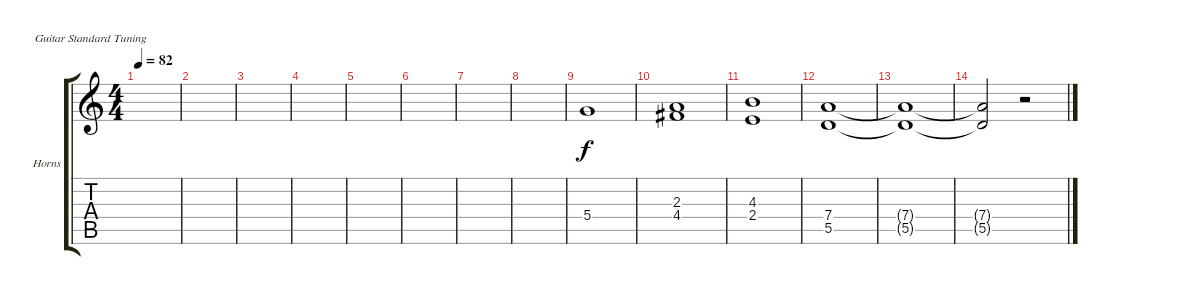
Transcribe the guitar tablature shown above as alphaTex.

\defaultSystemsLayout 4
\bracketExtendMode groupsimilarinstruments
\firstSystemTrackNameOrientation horizontal
\otherSystemsTrackNameOrientation horizontal
\track ("Horns 2" "Horns") {instrument acousticguitarnylon}
\staff {score tabs}
\tuning (E4 B3 G3 D3 A2 E2)
\ts (4 4)
\tempo 82
\clef g2
\scale
0.333333
\ks c
|
\scale
0.333333 |
\scale
0.333333 |
\scale
0.333333 |
\scale
0.333333 |
\scale
0.333333 |
\scale
0.333333 |
\scale
0.333333 |
\scale
0.333333 5.4.1 |
\scale
0.333333 (4.4 2.3).1 |
\scale
0.333333 (2.4 4.3).1 |
(7.4 5.5).1 |
(7.4{t} 5.5{t}).1 |
(7.4{t} 5.5{t}).2 r.2
